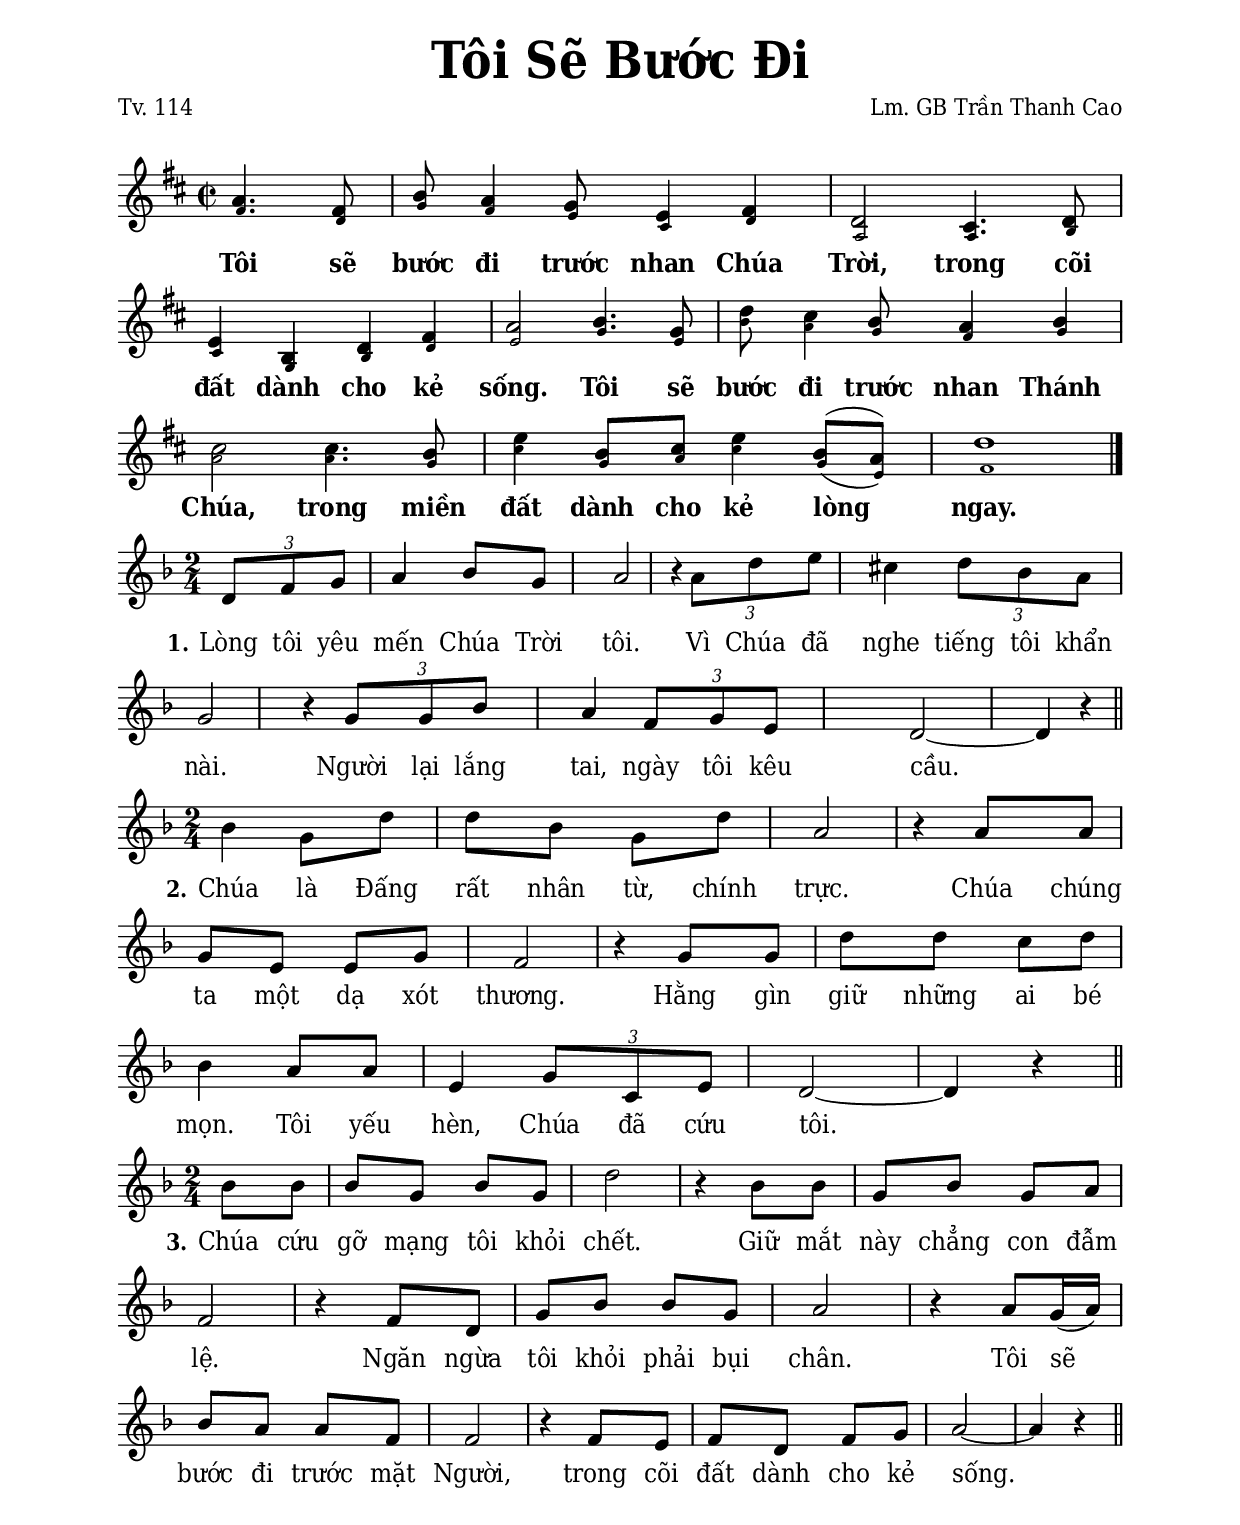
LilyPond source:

% Cài đặt chung
\version "2.22.1"
\include "english.ly"

\header {
  title = \markup { \fontsize #3 "Tôi Sẽ Bước Đi" }
  poet = "Tv. 114"
  composer = "Lm. GB Trần Thanh Cao"
  arranger = " "
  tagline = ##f
}

% Nhạc điệp khúc
nhacDiepKhucSop = \relative c'' {
  \partial 2 a4. fs8 |
  b a4 g8 e4 fs |
  d2 cs4. d8 |
  e4 b d fs |
  a2 b4. g8 |
  d' cs4 b8 a4 b |
  cs2 cs4. b8 |
  e4 b8 cs e4 b8 _(a) |
  d1 \bar "|."
}

nhacDiepKhucBas = \relative c' {
  \partial 2 fs4. d8 |
  g8 fs4 e8 cs4 d |
  a2 a4. b8 |
  cs4 g b d |
  e2 g4. e8 |
  b' a4 g8 fs4 g |
  a2 a4. g8 |
  cs4 g8 a cs4 g8 ^(e) |
  fs1
}

% Nhạc phiên khúc
nhacPhienKhucMot = \relative c' {
  \partial 4 \tuplet 3/2 { d8 f g } |
  a4 bf8 g |
  a2 |
  r4 \tuplet 3/2 { a8 d e } |
  cs4 \tuplet 3/2 { d8 bf a } |
  g2 |
  r4 \tuplet 3/2 { g8 g bf } |
  a4 \tuplet 3/2 { f8 g e } |
  d2 ~ 
  d4 r \bar "||"
}

nhacPhienKhucHai = \relative c'' {
  bf4 g8 d' |
  d bf g d' |
  a2 |
  r4 a8 a |
  g e e g |
  f2 
  r4 g8 g |
  d' d c d |
  bf4 a8 a |
  e4 \tuplet 3/2 { g8 c, e } |
  d2 ~ |
  d4 r \bar "||"
}

nhacPhienKhucBa = \relative c'' {
  \partial 4 bf8 bf |
  bf g bf g |
  d'2 |
  r4 bf8 bf |
  g bf g a |
  f2 |
  r4 f8 d |
  g bf bf g |
  a2 |
  r4 a8 g16 (a) |
  bf8 a a f |
  f2 |
  r4 f8 e |
  f d f g |
  a2 ~ |
  a4 r \bar "||"
}

% Lời điệp khúc
loiDiepKhuc = \lyricmode {
  Tôi sẽ bước đi trước nhan Chúa Trời,
  trong cõi đất dành cho kẻ sống.
  Tôi sẽ bước đi trước nhan Thánh Chúa,
  trong miền đất dành cho kẻ lòng ngay.
}

% Lời phiên khúc
loiPhienKhucMot = \lyricmode {
  \set stanza = #"1."
  Lòng tôi yêu mến Chúa Trời tôi.
  Vì Chúa đã nghe tiếng tôi khẩn nài.
  Người lại lắng tai, ngày tôi kêu cầu.
}

loiPhienKhucHai = \lyricmode {
  \set stanza = #"2."
  Chúa là Đấng rất nhân từ, chính trực.
  Chúa chúng ta một dạ xót thương.
  Hằng gìn giữ những ai bé mọn.
  Tôi yếu hèn, Chúa đã cứu tôi.
}

loiPhienKhucBa = \lyricmode {
  \set stanza = #"3."
  Chúa cứu gỡ mạng tôi khỏi chết.
  Giữ mắt này chẳng con đẫm lệ.
  Ngăn ngừa tôi khỏi phải bụi chân.
  Tôi sẽ bước đi trước mặt Người,
  trong cõi đất dành cho kẻ sống.
}


% Dàn trang
\paper {
  #(set-paper-size "a4")
  top-margin = 20\mm
  bottom-margin = 10\mm
  left-margin = 20\mm
  right-margin = 20\mm
  indent = #0
  #(define fonts
    (make-pango-font-tree
      "Deja Vu Serif Condensed"
      "Deja Vu Serif Condensed"
      "Deja Vu Serif Condensed"
      (/ 20 20)))
  page-count = #1
  system-system-spacing = #'((basic-distance . 11.5)
                             (minimum-distance . 11.5)
                             (padding . 1))
  score-system-spacing = #'((basic-distance . 11.5)
                             (minimum-distance . 11.5)
                             (padding . 1))
}

% Thiết lập tông và nhịp
TongNhip = { \key d \major \time 2/2 }

% Đổi kích thước nốt cho bè phụ
notBePhu =
#(define-music-function (font-size music) (number? ly:music?)
   (for-some-music
     (lambda (m)
       (if (music-is-of-type? m 'rhythmic-event)
           (begin
             (set! (ly:music-property m 'tweaks)
                   (cons `(font-size . ,font-size)
                         (ly:music-property m 'tweaks)))
             #t)
           #f))
     music)
   music)

\score {
  \new ChoirStaff <<
    \new Staff = diepKhuc \with {
        \consists "Merge_rests_engraver"
        %\magnifyStaff #(magstep +1)
        printPartCombineTexts = ##f
      }
      <<
      \new Voice \TongNhip \partCombine 
        \nhacDiepKhucSop
        \notBePhu -3 { \nhacDiepKhucBas }
      \new NullVoice = nhacThamChieu \nhacDiepKhucSop
      \new Lyrics \with {
          \override VerticalAxisGroup.
            nonstaff-relatedstaff-spacing.padding = #1
          \override VerticalAxisGroup.
            nonstaff-unrelatedstaff-spacing.padding = #1
        }
        \lyricsto nhacThamChieu \loiDiepKhuc
      >>
  >>
  \layout {
    \override Lyrics.LyricText.font-series = #'bold
    %\override Lyrics.LyricText.font-size = #+2
    \override Lyrics.LyricSpace.minimum-distance = #2.0
    \override Score.BarNumber.break-visibility = ##(#f #f #f)
    \override Score.SpacingSpanner.uniform-stretching = ##t
  }
}

\score {
  \new ChoirStaff <<
    \new Staff = phienKhuc \with {
        %\magnifyStaff #(magstep +1)
      }
      <<
      \new Voice = beSop {
        \key f \major \time 2/4 \nhacPhienKhucMot
      }
    >>
    \new Lyrics \with {
          \override VerticalAxisGroup.
            nonstaff-relatedstaff-spacing.padding = #1
          \override VerticalAxisGroup.
            nonstaff-unrelatedstaff-spacing.padding = #1
        }
        \lyricsto beSop \loiPhienKhucMot
  >>
  \layout {
    %\override Staff.TimeSignature.transparent = ##t
    %\override Lyrics.LyricText.font-size = #+2
    \override Lyrics.LyricSpace.minimum-distance = #1.4
    \override Score.BarNumber.break-visibility = ##(#f #f #f)
    \override Score.SpacingSpanner.uniform-stretching = ##t
    \override Score.SpacingSpanner packed-spacing = ##t
  }
}

\score {
  \new ChoirStaff <<
    \new Staff = phienKhuc \with {
        %\magnifyStaff #(magstep +1)
      }
      <<
      \new Voice = beSop {
        \key f \major \time 2/4 \nhacPhienKhucHai
      }
    >>
    \new Lyrics \with {
          \override VerticalAxisGroup.
            nonstaff-relatedstaff-spacing.padding = #1
          \override VerticalAxisGroup.
            nonstaff-unrelatedstaff-spacing.padding = #1
        }
        \lyricsto beSop \loiPhienKhucHai
  >>
  \layout {
    %\override Staff.TimeSignature.transparent = ##t
    %\override Lyrics.LyricText.font-size = #+2
    \override Lyrics.LyricSpace.minimum-distance = #3.6
    \override Score.BarNumber.break-visibility = ##(#f #f #f)
    \override Score.SpacingSpanner.uniform-stretching = ##t
  }
}

\score {
  \new ChoirStaff <<
    \new Staff = phienKhuc \with {
        %\magnifyStaff #(magstep +1)
      }
      <<
      \new Voice = beSop {
        \key f \major \time 2/4 \nhacPhienKhucBa
      }
    >>
    \new Lyrics \with {
          \override VerticalAxisGroup.
            nonstaff-relatedstaff-spacing.padding = #1
          \override VerticalAxisGroup.
            nonstaff-unrelatedstaff-spacing.padding = #1
        }
        \lyricsto beSop \loiPhienKhucBa
  >>
  \layout {
    %\override Staff.TimeSignature.transparent = ##t
    %\override Lyrics.LyricText.font-size = #+2
    \override Lyrics.LyricSpace.minimum-distance = #1.7
    \override Score.BarNumber.break-visibility = ##(#f #f #f)
    \override Score.SpacingSpanner.uniform-stretching = ##t
  }
}
